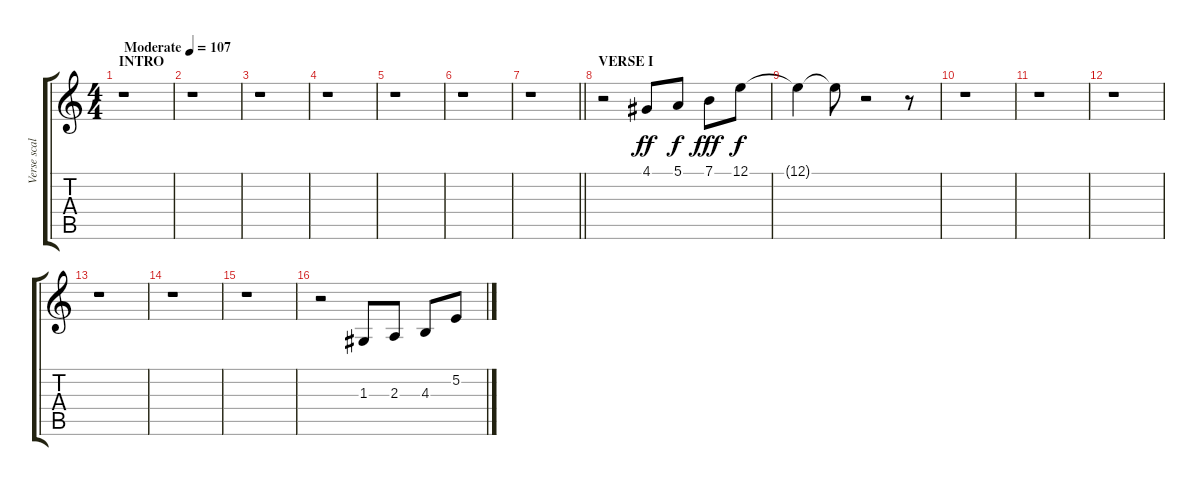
\track ("Verse scale " "Verse scal") {instrument fx4atmosphere}
\staff {score tabs}
\tuning (E4 B3 G3 D3 A2 E2) {hide}
\ts (4 4)
\section ("" "INTRO")
\tempo (107 "Moderate")
\clef g2
\ks c
r.1{dy ff instrument fx4atmosphere} |
r.1 |
r.1 |
r.1 |
r.1 |
r.1 |
\barLineRight lightlight
r.1 |
\section ("" "VERSE I")
r.2 4.1.8 5.1.8{dy f} 7.1.8{dy fff} 12.1.8{dy f} |
12.1{t}.4 12.1{t}.8 r.2 r.8 |
r.1 |
r.1 |
r.1 |
r.1 |
r.1 |
r.1 |
r.2 1.3.8 2.3.8 4.3.8 5.2.8
